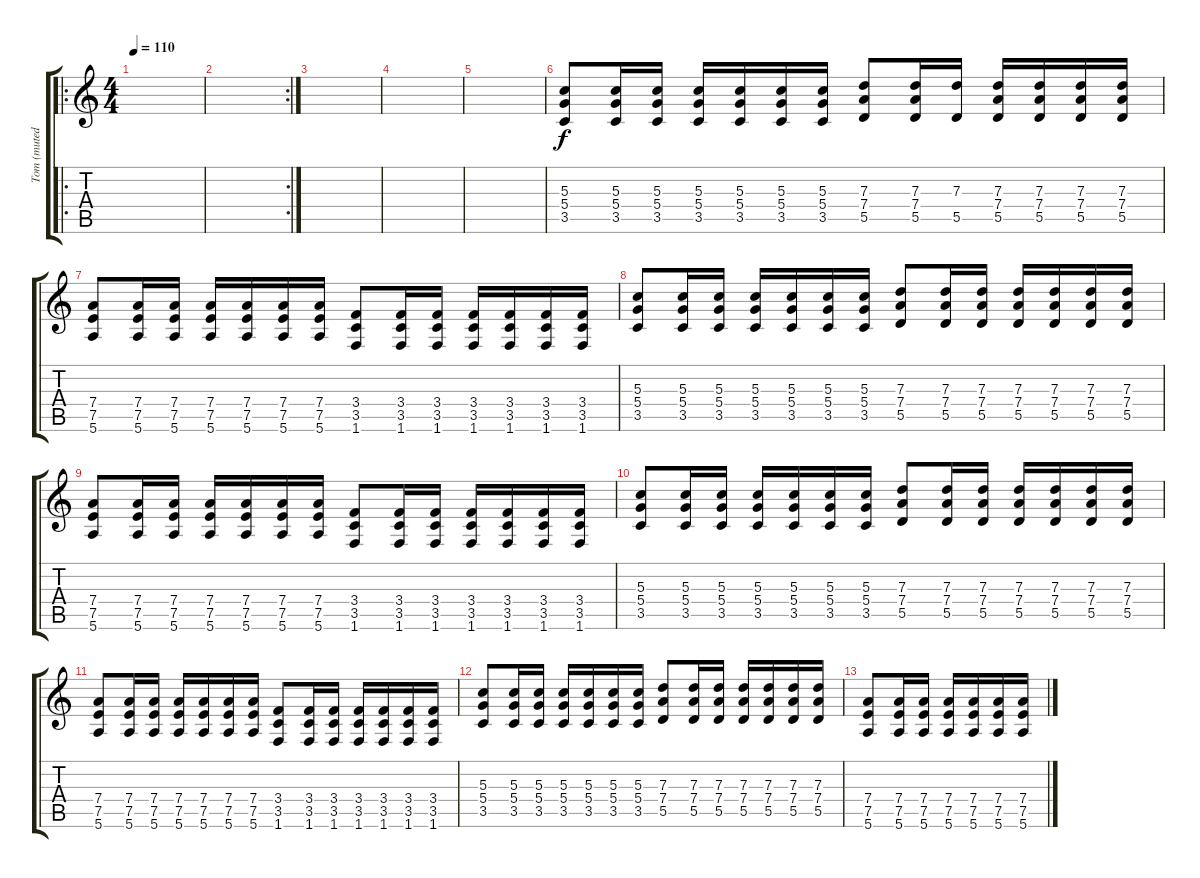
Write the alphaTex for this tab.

\track ("Tom (muted)" "Tom (muted") {instrument overdrivenguitar}
\staff {score tabs}
\tuning (E4 B3 G3 D3 A2 E2) {hide}
\ro
\ts (4 4)
\tempo 110
\clef g2
\ks c
|
\rc 2
|
|
|
|
(5.3 5.4 3.5).8{volume 8 instrument distortionguitar} (5.3 5.4 3.5).16 (5.3 5.4 3.5).16 (5.3 5.4 3.5).16 (5.3 5.4 3.5).16 (5.3 5.4 3.5).16 (5.3 5.4 3.5).16 (7.3 7.4 5.5).8 (7.3 7.4 5.5).16 (7.3 5.5).16 (7.3 7.4 5.5).16 (7.3 7.4 5.5).16 (7.3 7.4 5.5).16 (7.3 7.4 5.5).16 |
(7.4 7.5 5.6).8{volume 8 instrument distortionguitar} (7.4 7.5 5.6).16 (7.4 7.5 5.6).16 (7.4 7.5 5.6).16 (7.4 7.5 5.6).16 (7.4 7.5 5.6).16 (7.4 7.5 5.6).16 (3.4 3.5 1.6).8 (3.4 3.5 1.6).16 (3.4 3.5 1.6).16 (3.4 3.5 1.6).16 (3.4 3.5 1.6).16 (3.4 3.5 1.6).16 (3.4 3.5 1.6).16 |
(5.3 5.4 3.5).8{volume 8 instrument distortionguitar} (5.3 5.4 3.5).16 (5.3 5.4 3.5).16 (5.3 5.4 3.5).16 (5.3 5.4 3.5).16 (5.3 5.4 3.5).16 (5.3 5.4 3.5).16 (7.3 7.4 5.5).8 (7.3 7.4 5.5).16 (7.3 7.4 5.5).16 (7.3 7.4 5.5).16 (7.3 7.4 5.5).16 (7.3 7.4 5.5).16 (7.3 7.4 5.5).16 |
(7.4 7.5 5.6).8{volume 8 instrument distortionguitar} (7.4 7.5 5.6).16 (7.4 7.5 5.6).16 (7.4 7.5 5.6).16 (7.4 7.5 5.6).16 (7.4 7.5 5.6).16 (7.4 7.5 5.6).16 (3.4 3.5 1.6).8 (3.4 3.5 1.6).16 (3.4 3.5 1.6).16 (3.4 3.5 1.6).16 (3.4 3.5 1.6).16 (3.4 3.5 1.6).16 (3.4 3.5 1.6).16 |
(5.3 5.4 3.5).8{volume 8 instrument distortionguitar} (5.3 5.4 3.5).16 (5.3 5.4 3.5).16 (5.3 5.4 3.5).16 (5.3 5.4 3.5).16 (5.3 5.4 3.5).16 (5.3 5.4 3.5).16 (7.3 7.4 5.5).8 (7.3 7.4 5.5).16 (7.3 7.4 5.5).16 (7.3 7.4 5.5).16 (7.3 7.4 5.5).16 (7.3 7.4 5.5).16 (7.3 7.4 5.5).16 |
(7.4 7.5 5.6).8{volume 8 instrument distortionguitar} (7.4 7.5 5.6).16 (7.4 7.5 5.6).16 (7.4 7.5 5.6).16 (7.4 7.5 5.6).16 (7.4 7.5 5.6).16 (7.4 7.5 5.6).16 (3.4 3.5 1.6).8 (3.4 3.5 1.6).16 (3.4 3.5 1.6).16 (3.4 3.5 1.6).16 (3.4 3.5 1.6).16 (3.4 3.5 1.6).16 (3.4 3.5 1.6).16 |
(5.3 5.4 3.5).8{volume 8 instrument distortionguitar} (5.3 5.4 3.5).16 (5.3 5.4 3.5).16 (5.3 5.4 3.5).16 (5.3 5.4 3.5).16 (5.3 5.4 3.5).16 (5.3 5.4 3.5).16 (7.3 7.4 5.5).8 (7.3 7.4 5.5).16 (7.3 7.4 5.5).16 (7.3 7.4 5.5).16 (7.3 7.4 5.5).16 (7.3 7.4 5.5).16 (7.3 7.4 5.5).16 |
(7.4 7.5 5.6).8{volume 8 instrument distortionguitar} (7.4 7.5 5.6).16 (7.4 7.5 5.6).16 (7.4 7.5 5.6).16 (7.4 7.5 5.6).16 (7.4 7.5 5.6).16 (7.4 7.5 5.6).16
